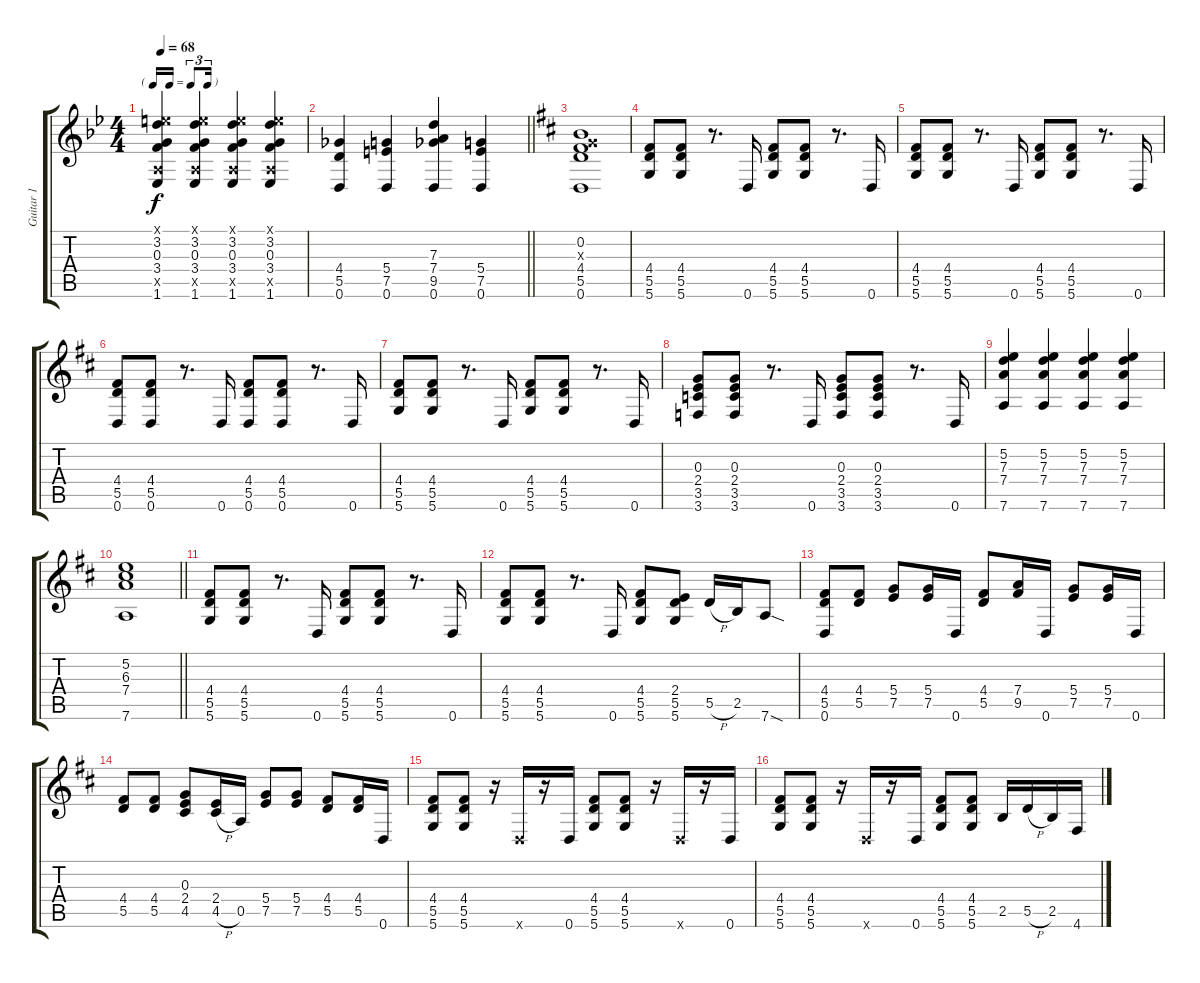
\track ("Guitar 1" "Guitar 1") {instrument electricguitarclean}
\staff {score tabs}
\tuning (E4 B3 G3 D3 A2 D2) {hide}
\ts (4 4)
\tf triplet16th
\tempo 68
\clef g2
\ks bb
(0.1{x} 3.2 0.3 3.4 0.5{x} 1.6).4{dy f} (0.1{x} 3.2 0.3 3.4 0.5{x} 1.6).4 (0.1{x} 3.2 0.3 3.4 0.5{x} 1.6).4 (0.1{x} 3.2 0.3 3.4 0.5{x} 1.6).4 |
\barLineRight lightlight
(4.4 5.5 0.6).4 (5.4 7.5 0.6).4 (7.3 7.4 9.5 0.6).4 (5.4 7.5 0.6).4 |
\ks d
(0.2 0.3{x} 4.4 5.5 0.6).1 |
(4.4 5.5 5.6).8 (4.4 5.5 5.6).8 r.8{d} 0.6.16 (4.4 5.5 5.6).8 (4.4 5.5 5.6).8 r.8{d} 0.6.16 |
(4.4 5.5 5.6).8 (4.4 5.5 5.6).8 r.8{d} 0.6.16 (4.4 5.5 5.6).8 (4.4 5.5 5.6).8 r.8{d} 0.6.16 |
(4.4 5.5 0.6).8 (4.4 5.5 0.6).8 r.8{d} 0.6.16 (4.4 5.5 0.6).8 (4.4 5.5 0.6).8 r.8{d} 0.6.16 |
(4.4 5.5 5.6).8 (4.4 5.5 5.6).8 r.8{d} 0.6.16 (4.4 5.5 5.6).8 (4.4 5.5 5.6).8 r.8{d} 0.6.16 |
(0.3 2.4 3.5 3.6).8 (0.3 2.4 3.5 3.6).8 r.8{d} 0.6.16 (0.3 2.4 3.5 3.6).8 (0.3 2.4 3.5 3.6).8 r.8{d} 0.6.16 |
(5.2 7.3 7.4 7.6).4 (5.2 7.3 7.4 7.6).4 (5.2 7.3 7.4 7.6).4 (5.2 7.3 7.4 7.6).4 |
\barLineRight lightlight
(5.2 6.3 7.4 7.6).1 |
(4.4 5.5 5.6).8 (4.4 5.5 5.6).8 r.8{d} 0.6.16 (4.4 5.5 5.6).8 (4.4 5.5 5.6).8 r.8{d} 0.6.16 |
(4.4 5.5 5.6).8 (4.4 5.5 5.6).8 r.8{d} 0.6.16 (4.4 5.5 5.6).8 (2.4 5.5 5.6).8 5.5{h}.16 2.5.16 7.6{sod}.8 |
(4.4 5.5 0.6).8 (4.4 5.5).8 (5.4 7.5).8 (5.4 7.5).16 0.6.16 (4.4 5.5).8 (7.4 9.5).16 0.6.16 (5.4 7.5).8 (5.4 7.5).16 0.6.16 |
(4.4 5.5).8 (4.4 5.5).8 (0.3 2.4 4.5).8 (2.4 4.5{h}).16 0.5.16 (5.4 7.5).8 (5.4 7.5).8 (4.4 5.5).8 (4.4 5.5).16 0.6.16 |
(4.4 5.5 5.6).8 (4.4 5.5 5.6).8 r.16 0.6{x}.16 r.16 0.6.16 (4.4 5.5 5.6).8 (4.4 5.5 5.6).8 r.16 0.6{x}.16 r.16 0.6.16 |
(4.4 5.5 5.6).8 (4.4 5.5 5.6).8 r.16 0.6{x}.16 r.16 0.6.16 (4.4 5.5 5.6).8 (4.4 5.5 5.6).8 2.5.16 5.5{h}.16 2.5.16 4.6.16
